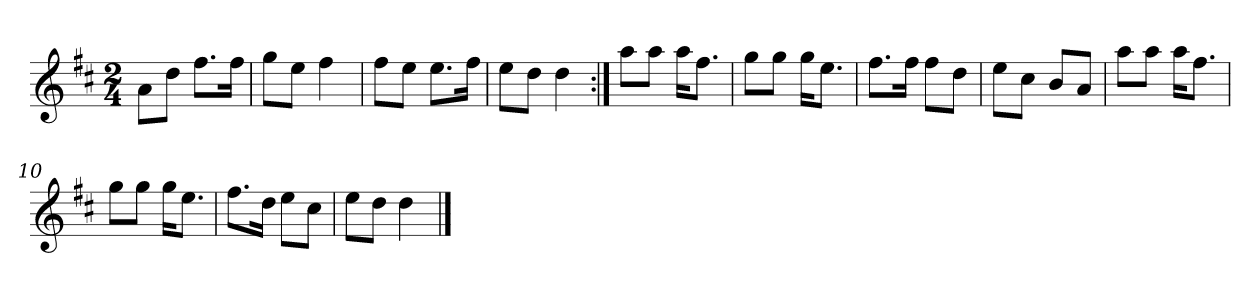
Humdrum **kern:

**kern
*part1
*staff1
*clefG2
*k[f#c#]
*D:
*M2/4
=1
8a\L
8dd\J
8.ff#\L
16ff#\Jk
=2
8gg\L
8ee\J
4ff#\
=3
8ff#\L
8ee\J
8.ee\L
16ff#\Jk
=4
8ee\L
8dd\J
4dd\
=5:|!
8aa\L
8aa\J
16aa\KL
8.ff#\J
=6
8gg\L
8gg\J
16gg\KL
8.ee\J
=7
8.ff#\L
16ff#\Jk
8ff#\L
8dd\J
=8
8ee\L
8cc#\J
8b/L
8a/J
=9
8aa\L
8aa\J
16aa\KL
8.ff#\J
=10
8gg\L
8gg\J
16gg\KL
8.ee\J
!!LO:LB:g=z
=11
8.ff#\L
16dd\Jk
8ee\L
8cc#\J
=12
8ee\L
8dd\J
4dd\
==
*-
